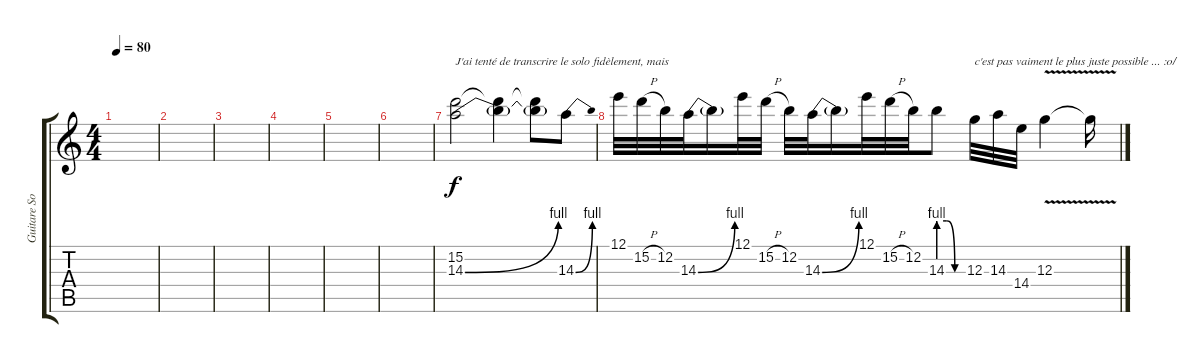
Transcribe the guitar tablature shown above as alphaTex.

\track ("Guitare Solo" "Guitare So") {instrument overdrivenguitar}
\staff {score tabs}
\tuning (E4 B3 G3 D3 A2 E2) {hide}
\ts (4 4)
\tempo 80
\clef g2
\ks c
|
|
|
|
|
|
(15.2 14.3{be (bend 0 0 60 4)}).2{txt "J'ai tenté de transcrire le solo fidèlement, mais "} (15.2{t} 14.3{t}).4 (15.2{t} 14.3{t}).8 14.3{be (bend 0 0 60 4)}.8 |
12.1.32 15.2{h}.32 12.2.32 14.3{be (bend 0 0 60 4)}.32 14.3{t}.16 12.1.32 15.2{h}.32 12.2.32 14.3{be (bend 0 0 60 4)}.32 14.3{t}.16 12.1.32 15.2{h}.32 12.2.32 14.3{be (custom 0 4 20 4 40 0 60 0)}.8 12.3.32{txt "c'est pas vaiment le plus juste possible ... :o/"} 14.3.32 14.4.32 12.3{v}.4 12.3{t}.16
